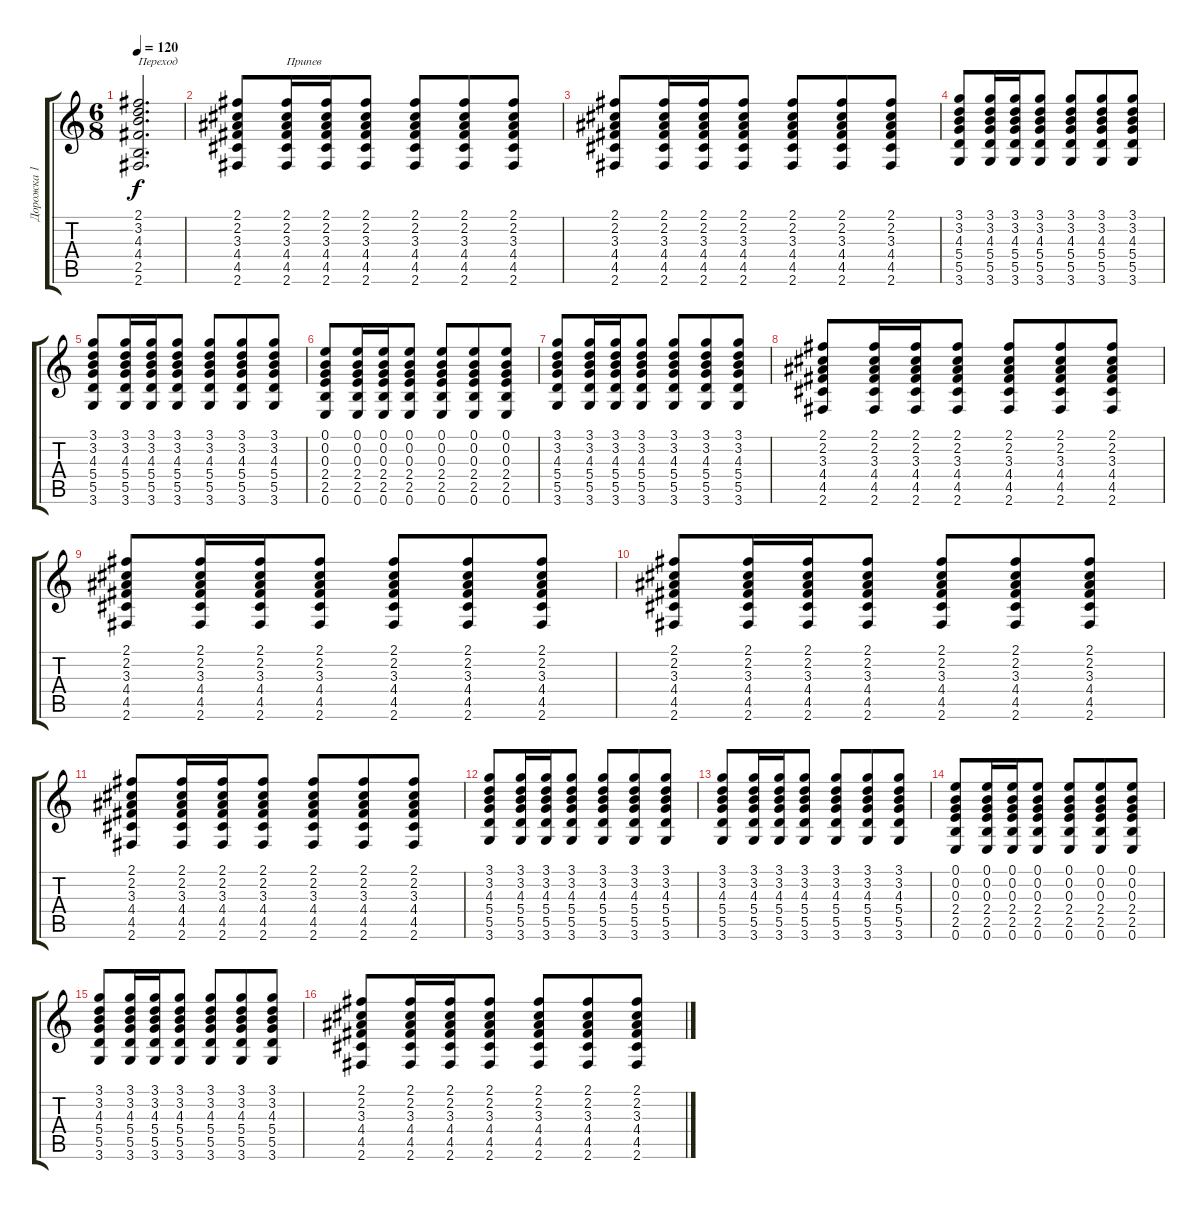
\track ("Дорожка 1" "Дорожка 1") {instrument acousticguitarnylon}
\staff {score tabs}
\tuning (E4 B3 G3 D3 A2 E2) {hide}
\ts (6 8)
\tempo 120
\clef g2
\ks c
(2.1 3.2 4.3 4.4 2.5 2.6).2{d txt "Переход" dy f} |
(2.1 2.2 3.3 4.4 4.5 2.6).8 (2.1 2.2 3.3 4.4 4.5 2.6).16{txt "Припев"} (2.1 2.2 3.3 4.4 4.5 2.6).16 (2.1 2.2 3.3 4.4 4.5 2.6).8 (2.1 2.2 3.3 4.4 4.5 2.6).8 (2.1 2.2 3.3 4.4 4.5 2.6).8 (2.1 2.2 3.3 4.4 4.5 2.6).8 |
(2.1 2.2 3.3 4.4 4.5 2.6).8 (2.1 2.2 3.3 4.4 4.5 2.6).16 (2.1 2.2 3.3 4.4 4.5 2.6).16 (2.1 2.2 3.3 4.4 4.5 2.6).8 (2.1 2.2 3.3 4.4 4.5 2.6).8 (2.1 2.2 3.3 4.4 4.5 2.6).8 (2.1 2.2 3.3 4.4 4.5 2.6).8 |
(3.1 3.2 4.3 5.4 5.5 3.6).8 (3.1 3.2 4.3 5.4 5.5 3.6).16 (3.1 3.2 4.3 5.4 5.5 3.6).16 (3.1 3.2 4.3 5.4 5.5 3.6).8 (3.1 3.2 4.3 5.4 5.5 3.6).8 (3.1 3.2 4.3 5.4 5.5 3.6).8 (3.1 3.2 4.3 5.4 5.5 3.6).8 |
(3.1 3.2 4.3 5.4 5.5 3.6).8 (3.1 3.2 4.3 5.4 5.5 3.6).16 (3.1 3.2 4.3 5.4 5.5 3.6).16 (3.1 3.2 4.3 5.4 5.5 3.6).8 (3.1 3.2 4.3 5.4 5.5 3.6).8 (3.1 3.2 4.3 5.4 5.5 3.6).8 (3.1 3.2 4.3 5.4 5.5 3.6).8 |
(0.1 0.2 0.3 2.4 2.5 0.6).8 (0.1 0.2 0.3 2.4 2.5 0.6).16 (0.1 0.2 0.3 2.4 2.5 0.6).16 (0.1 0.2 0.3 2.4 2.5 0.6).8 (0.1 0.2 0.3 2.4 2.5 0.6).8 (0.1 0.2 0.3 2.4 2.5 0.6).8 (0.1 0.2 0.3 2.4 2.5 0.6).8 |
(3.1 3.2 4.3 5.4 5.5 3.6).8 (3.1 3.2 4.3 5.4 5.5 3.6).16 (3.1 3.2 4.3 5.4 5.5 3.6).16 (3.1 3.2 4.3 5.4 5.5 3.6).8 (3.1 3.2 4.3 5.4 5.5 3.6).8 (3.1 3.2 4.3 5.4 5.5 3.6).8 (3.1 3.2 4.3 5.4 5.5 3.6).8 |
(2.1 2.2 3.3 4.4 4.5 2.6).8 (2.1 2.2 3.3 4.4 4.5 2.6).16 (2.1 2.2 3.3 4.4 4.5 2.6).16 (2.1 2.2 3.3 4.4 4.5 2.6).8 (2.1 2.2 3.3 4.4 4.5 2.6).8 (2.1 2.2 3.3 4.4 4.5 2.6).8 (2.1 2.2 3.3 4.4 4.5 2.6).8 |
(2.1 2.2 3.3 4.4 4.5 2.6).8 (2.1 2.2 3.3 4.4 4.5 2.6).16 (2.1 2.2 3.3 4.4 4.5 2.6).16 (2.1 2.2 3.3 4.4 4.5 2.6).8 (2.1 2.2 3.3 4.4 4.5 2.6).8 (2.1 2.2 3.3 4.4 4.5 2.6).8 (2.1 2.2 3.3 4.4 4.5 2.6).8 |
(2.1 2.2 3.3 4.4 4.5 2.6).8 (2.1 2.2 3.3 4.4 4.5 2.6).16 (2.1 2.2 3.3 4.4 4.5 2.6).16 (2.1 2.2 3.3 4.4 4.5 2.6).8 (2.1 2.2 3.3 4.4 4.5 2.6).8 (2.1 2.2 3.3 4.4 4.5 2.6).8 (2.1 2.2 3.3 4.4 4.5 2.6).8 |
(2.1 2.2 3.3 4.4 4.5 2.6).8 (2.1 2.2 3.3 4.4 4.5 2.6).16 (2.1 2.2 3.3 4.4 4.5 2.6).16 (2.1 2.2 3.3 4.4 4.5 2.6).8 (2.1 2.2 3.3 4.4 4.5 2.6).8 (2.1 2.2 3.3 4.4 4.5 2.6).8 (2.1 2.2 3.3 4.4 4.5 2.6).8 |
(3.1 3.2 4.3 5.4 5.5 3.6).8 (3.1 3.2 4.3 5.4 5.5 3.6).16 (3.1 3.2 4.3 5.4 5.5 3.6).16 (3.1 3.2 4.3 5.4 5.5 3.6).8 (3.1 3.2 4.3 5.4 5.5 3.6).8 (3.1 3.2 4.3 5.4 5.5 3.6).8 (3.1 3.2 4.3 5.4 5.5 3.6).8 |
(3.1 3.2 4.3 5.4 5.5 3.6).8 (3.1 3.2 4.3 5.4 5.5 3.6).16 (3.1 3.2 4.3 5.4 5.5 3.6).16 (3.1 3.2 4.3 5.4 5.5 3.6).8 (3.1 3.2 4.3 5.4 5.5 3.6).8 (3.1 3.2 4.3 5.4 5.5 3.6).8 (3.1 3.2 4.3 5.4 5.5 3.6).8 |
(0.1 0.2 0.3 2.4 2.5 0.6).8 (0.1 0.2 0.3 2.4 2.5 0.6).16 (0.1 0.2 0.3 2.4 2.5 0.6).16 (0.1 0.2 0.3 2.4 2.5 0.6).8 (0.1 0.2 0.3 2.4 2.5 0.6).8 (0.1 0.2 0.3 2.4 2.5 0.6).8 (0.1 0.2 0.3 2.4 2.5 0.6).8 |
(3.1 3.2 4.3 5.4 5.5 3.6).8 (3.1 3.2 4.3 5.4 5.5 3.6).16 (3.1 3.2 4.3 5.4 5.5 3.6).16 (3.1 3.2 4.3 5.4 5.5 3.6).8 (3.1 3.2 4.3 5.4 5.5 3.6).8 (3.1 3.2 4.3 5.4 5.5 3.6).8 (3.1 3.2 4.3 5.4 5.5 3.6).8 |
(2.1 2.2 3.3 4.4 4.5 2.6).8 (2.1 2.2 3.3 4.4 4.5 2.6).16 (2.1 2.2 3.3 4.4 4.5 2.6).16 (2.1 2.2 3.3 4.4 4.5 2.6).8 (2.1 2.2 3.3 4.4 4.5 2.6).8 (2.1 2.2 3.3 4.4 4.5 2.6).8 (2.1 2.2 3.3 4.4 4.5 2.6).8
